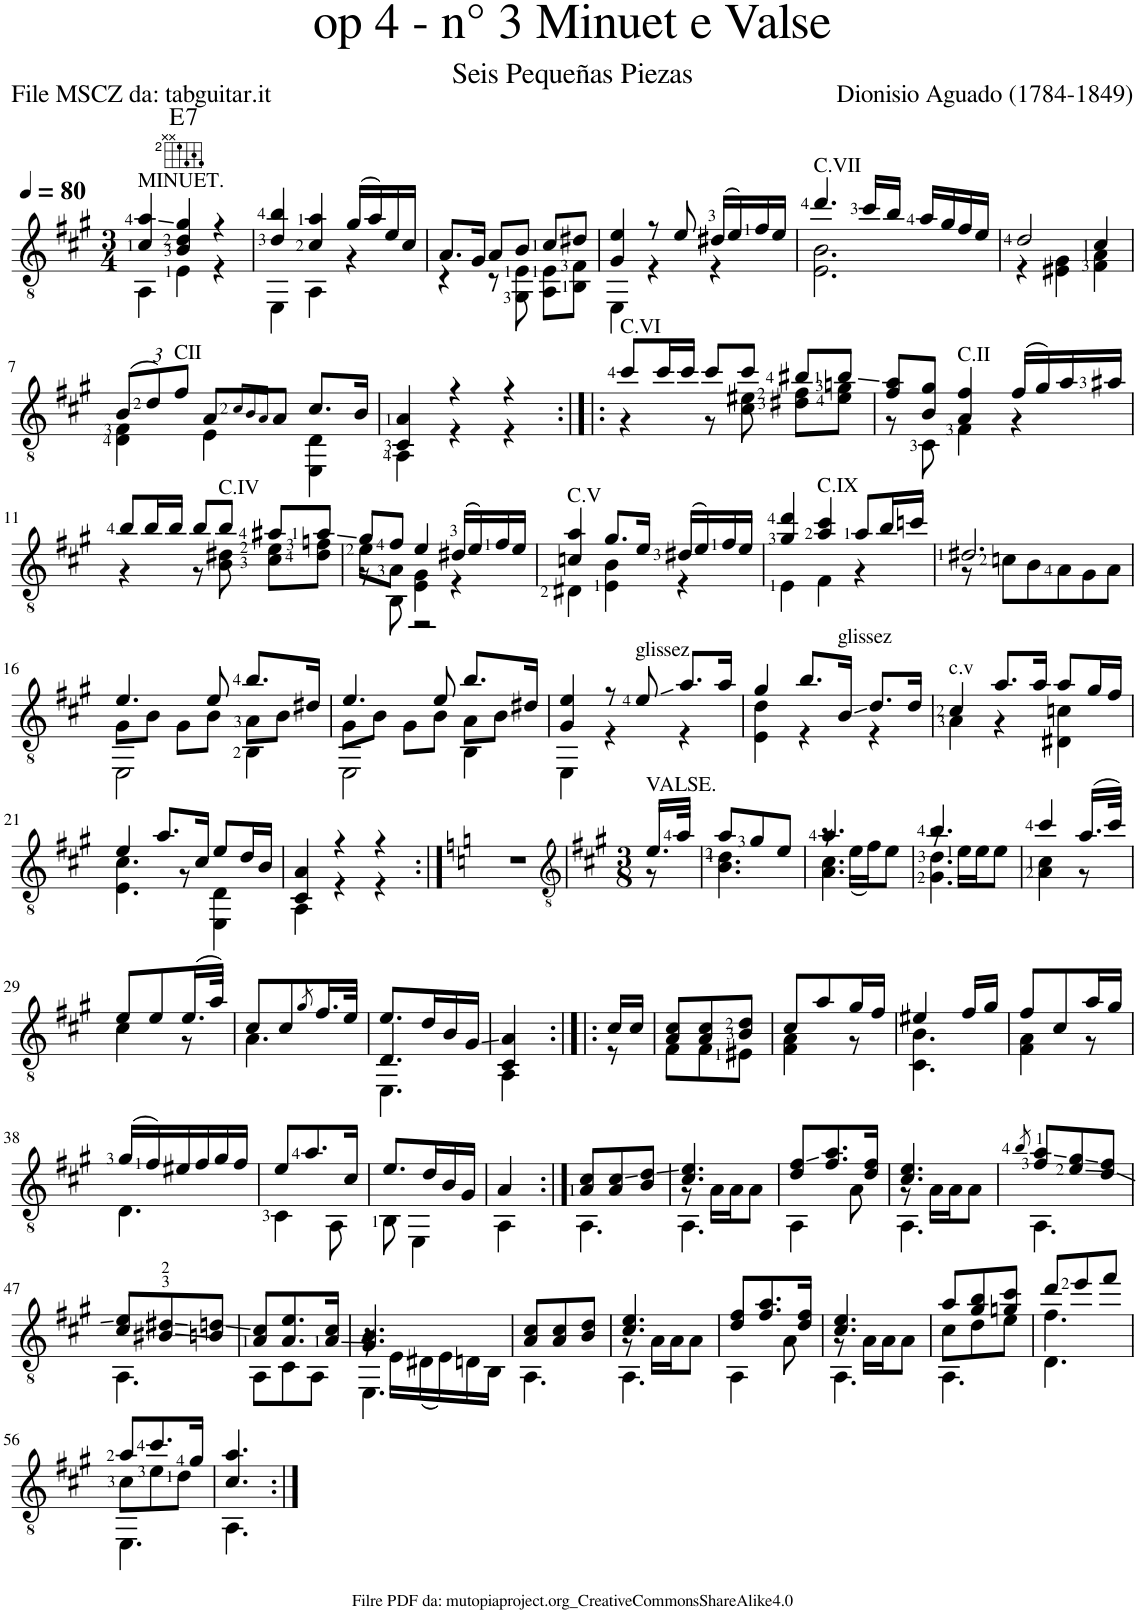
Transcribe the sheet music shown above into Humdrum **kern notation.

**kern	**harte
*part1	*part1
*staff1	*
*I"Guitar	*
*I'Guit.	*
*clefGv2	*
*k[f#c#g#]	*
*M3/4	*
*MM80	*
=1	=1
*^	*
!LO:TX:a:t=MINUET.	!	!
4c#/ 4a/	4AA\	.
!	!	!LO:H:kt=7
4B/ 4d/ 4g#/	4E\	E:7
4r	4r	.
=2	=2	=2
4d/ 4b/	4EE\	.
4c#/ 4a/	4AA\	.
(16g#/LL	4r	.
16a/)	.	.
16e/	.	.
16c#/JJ	.	.
=3	=3	=3
8.A/L	4r	.
16G#/Jk	.	.
8A/L	8r	.
8B/J	8GG#\ 8E\	.
8c#/L	8AA\ 8E\L	.
8d#X/J	8BB\ 8F#\J	.
=4	=4	=4
4G#/ 4e/	4EE\	.
8r	4r	.
8e/	.	.
(16d#X/LL	4r	.
16e/)	.	.
16f#/	.	.
16e/JJ	.	.
=5	=5	=5
!LO:TX:a:t=C.VII	!	!
4.dd/	2.E\ 2.B\	.
16cc#/LL	.	.
16b/JJ	.	.
16a/LL	.	.
16g#/	.	.
16f#/	.	.
16e/JJ	.	.
=6	=6	=6
2d/	4r	.
.	4E#X\ 4G#\	.
4c#/	4F#\ 4A\	.
!!LO:LB:g=z	!!
=7	=7	=7
*Xbrackettup	*	*
(12B/L	4D\ 4F#\	.
12d/)	.	.
!LO:TX:a:t=CII	!	!
12f#/J	.	.
8A/L	4E\	.
16qc#/LL	.	.
16qB/	.	.
16qA/JJ	.	.
8A/J	.	.
8.c#/L	4EE\ 4D\	.
16B/Jk	.	.
=8	=8	=8
4C#/ 4A/	4AA\	.
4r	4r	.
4r	4r	.
=9:|!|:	=9:|!|:	=9:|!|:
!LO:TX:a:t=C.VI	!	!
8cc#/L	4r	.
16cc#/L	.	.
16cc#/JJ	.	.
8cc#/L	8r	.
8cc#/J	8c#\ 8e#X\	.
8b#X/L	8d#X\ 8f#\L	.
8bn/J	8e#\ 8g#\J	.
=10	=10	=10
8f#/ 8a/L	8r	.
8B/ 8g#/J	8C#\	.
!LO:TX:a:t=C.II	!	!
4A/ 4f#/	4F#\	.
(16f#/LL	4r	.
16g#/)	.	.
16a/	.	.
16a#X/JJ	.	.
!!LO:LB:g=z	!!
=11	=11	=11
8b/L	4r	.
16b/L	.	.
16b/JJ	.	.
8b/L	8r	.
!LO:TX:a:t=C.IV	!	!
8b/J	8B\ 8d#X\	.
8a#X/L	8c#\ 8e\L	.
8an/J	8d#\ 8f#\J	.
=12	=12	=12
*	*^	*
8g#/L	8e\L	8r	.
8f#/J	8A\J	8BB\	.
4e/	4E\ 4G#\	2r	.
(16d#X/LL	4r	.	.
16e/)	.	.	.
16f#/	.	.	.
16e/JJ	.	.	.
*	*v	*v	*
=13	=13	=13
!LO:TX:a:t=C.V	!	!
4cn/ 4a/	4D#X\	.
8.g#/L	4E\ 4B\	.
16e/Jk	.	.
(16d#X/LL	4r	.
16e/)	.	.
16f#/	.	.
16e/JJ	.	.
=14	=14	=14
4g#/ 4dd/	4E\	.
!LO:TX:a:t=C.IX	!	!
4a/ 4cc#/	4F#\	.
8a/L	4r	.
16b/L	.	.
16ccn/JJ	.	.
=15	=15	=15
2.d#X/	8r	.
.	8cn\L	.
.	8B\	.
.	8A\	.
.	8G#\	.
.	8A\J	.
!!LO:LB:g=z	!!
=16	=16	=16
*	*^	*
4.e/	8G#\L	2EE\	.
.	8B\J	.	.
.	8G#\L	.	.
8e/	8B\J	.	.
8.b/L	8A\L	4BB\	.
.	8B\J	.	.
16d#X/Jk	.	.	.
=17	=17	=17	=17
4.e/	8G#\L	2EE\	.
.	8B\J	.	.
.	8G#\L	.	.
8e/	8B\J	.	.
8.b/L	8A\L	4BB\	.
.	8B\J	.	.
16d#X/Jk	.	.	.
*	*v	*v	*
=18	=18	=18
4G#/ 4e/	4EE\	.
8r	4r	.
!LO:TX:a:t=glissez	!	!
8e/	.	.
8.a/L	4r	.
16a/Jk	.	.
=19	=19	=19
4g#/	4E\ 4d\	.
8.b/L	4r	.
!LO:TX:a:t=glissez	!	!
16B/Jk	.	.
8.d/L	4r	.
16d/Jk	.	.
=20	=20	=20
!LO:TX:a:t=c.v	!	!
4c#/	4A\	.
8.a/L	4r	.
16a/Jk	.	.
8a/L	4D#X\ 4cn\	.
16g#/L	.	.
16f#/JJ	.	.
!!LO:LB:g=z	!!
=21	=21	=21
4e/	4.E\ 4.c#\	.
8.a/L	.	.
.	8r	.
16c#/Jk	.	.
8e/L	4EE\ 4D\	.
16d/L	.	.
16B/JJ	.	.
=22	=22	=22
4C#/ 4A/	4AA\	.
4r	4r	.
4r	4r	.
*v	*v	*
=23:|!	=23:|!
*k[]	*
2.r	.
=24	=24
*clefGv2	*
*k[f#c#g#]	*
*M3/8	*
*^	*
!LO:TX:a:t=VALSE.	!	!
16.e/LL	8r	.
32a/JJk	.	.
=25	=25	=25
8a/L	4.B\ 4.d\	.
8g#/	.	.
8e/J	.	.
=26	=26	=26
*	*^	*
4.a/	8r	4.A\ 4.c#\	.
.	(16e\LL	.	.
.	16f#\J)	.	.
.	8e\J	.	.
=27	=27	=27	=27
4.b/	8r	4.G#\ 4.d\	.
.	16e\LL	.	.
.	16e\J	.	.
.	8e\J	.	.
*	*v	*v	*
=28	=28	=28
4cc#/	4A\ 4c#\	.
(16.a/LL	8r	.
32cc#/JJk)	.	.
!!LO:LB:g=z	!!
=29	=29	=29
8e/L	4c#\	.
8e/	.	.
(16.e/L	8r	.
32a/JJk)	.	.
=30	=30	=30
8c#/L	4.A\	.
8c#/	.	.
8qg#/	.	.
16.f#/L	.	.
32e/JJk	.	.
=31	=31	=31
*	*^	*
8.e/L	4.D/	4.EE\	.
16d/L	.	.	.
16B/	.	.	.
16G#/JJ	.	.	.
*	*v	*v	*
=32	=32	=32
4C#/ 4A/	4AA\	.
=33:|!|:	=33:|!|:	=33:|!|:
16c#/LL	8r	.
16c#/JJ	.	.
=34	=34	=34
8A/ 8c#/L	8F#\L	.
8A/ 8c#/	8F#\	.
8B/ 8d/J	8E#X\J	.
=35	=35	=35
8c#/L	4F#\ 4A\	.
8a/	.	.
16g#/L	8r	.
16f#/JJ	.	.
=36	=36	=36
4e#X/	4.C#\ 4.B\	.
16f#/LL	.	.
16g#/JJ	.	.
=37	=37	=37
8f#/L	4F#\ 4A\	.
8c#/	.	.
16a/L	8r	.
16g#/JJ	.	.
!!LO:LB:g=z	!!
=38	=38	=38
(16g#/LL	4.D\	.
16f#/)	.	.
16e#X/	.	.
16f#/	.	.
16g#/	.	.
16f#/JJ	.	.
=39	=39	=39
8e/L	4C#\	.
8.a/	.	.
.	8AA\	.
16c#/Jk	.	.
=40	=40	=40
8.e/L	8BB\	.
.	4EE\	.
16d/L	.	.
16B/	.	.
16G#/JJ	.	.
=41	=41	=41
4A/	4AA\	.
=42:|!	=42:|!	=42:|!
8A/ 8c#/L	4.AA\	.
8A/ 8c#/	.	.
8B/ 8d/J	.	.
=43	=43	=43
*	*^	*
4.c#/ 4.e/	8r	4.AA\	.
.	16A\LL	.	.
.	16A\J	.	.
.	8A\J	.	.
*	*v	*v	*
=44	=44	=44
8d/ 8f#/L	4AA\	.
8.f#/ 8.a/	.	.
.	8A\	.
16d/ 16f#/Jk	.	.
=45	=45	=45
*	*^	*
4.c#/ 4.e/	8r	4.AA\	.
.	16A\LL	.	.
.	16A\J	.	.
.	8A\J	.	.
*v	*v	*v	*
=46	=46
8qb/	.
*^	*
8f#/ 8a/L	4.AA\	.
8e/ 8g#/	.	.
8d/ 8f#/J	.	.
!!LO:LB:g=z	!!
=47	=47	=47
8c#/ 8e/L	4.AA\	.
8B#X/ 8d#X/	.	.
8Bn/ 8dn/J	.	.
=48	=48	=48
8A/ 8c#/L	8AA\L	.
8.A/ 8.e/	8C#\	.
.	8AA\J	.
16A/ 16c#/Jk	.	.
=49	=49	=49
*	*^	*
4.G#/ 4.B/	16r	4.EE\	.
.	16E\LL	.	.
.	(16D#X\	.	.
.	16E\)	.	.
.	16Dn\	.	.
.	16BB\JJ	.	.
*	*v	*v	*
=50	=50	=50
8A/ 8c#/L	4.AA\	.
8A/ 8c#/	.	.
8B/ 8d/J	.	.
=51	=51	=51
*	*^	*
4.c#/ 4.e/	8r	4.AA\	.
.	16A\LL	.	.
.	16A\J	.	.
.	8A\J	.	.
*	*v	*v	*
=52	=52	=52
8d/ 8f#/L	4AA\	.
8.f#/ 8.a/	.	.
.	8A\	.
16d/ 16f#/Jk	.	.
=53	=53	=53
*	*^	*
4.c#/ 4.e/	8r	4.AA\	.
.	16A\LL	.	.
.	16A\J	.	.
.	8A\J	.	.
=54	=54	=54	=54
8a/L	8c#\L	4.AA\	.
8g#/ 8b/	8d\	.	.
8gn/ 8cc#/J	8e\J	.	.
=55	=55	=55	=55
8dd/L	4.f#\	4.D\	.
8ee/	.	.	.
8ff#/J	.	.	.
!!LO:LB:g=z	!!	!!
=56	=56	=56	=56
8a/L	8c#\L	4.EE\	.
8.cc#/	8e\	.	.
.	8d\J	.	.
16g#/Jk	.	.	.
*	*v	*v	*
=57	=57	=57
4.c#/ 4.a/	4.AA\	.
*v	*v	*
=:|!	=:|!
*-	*-
